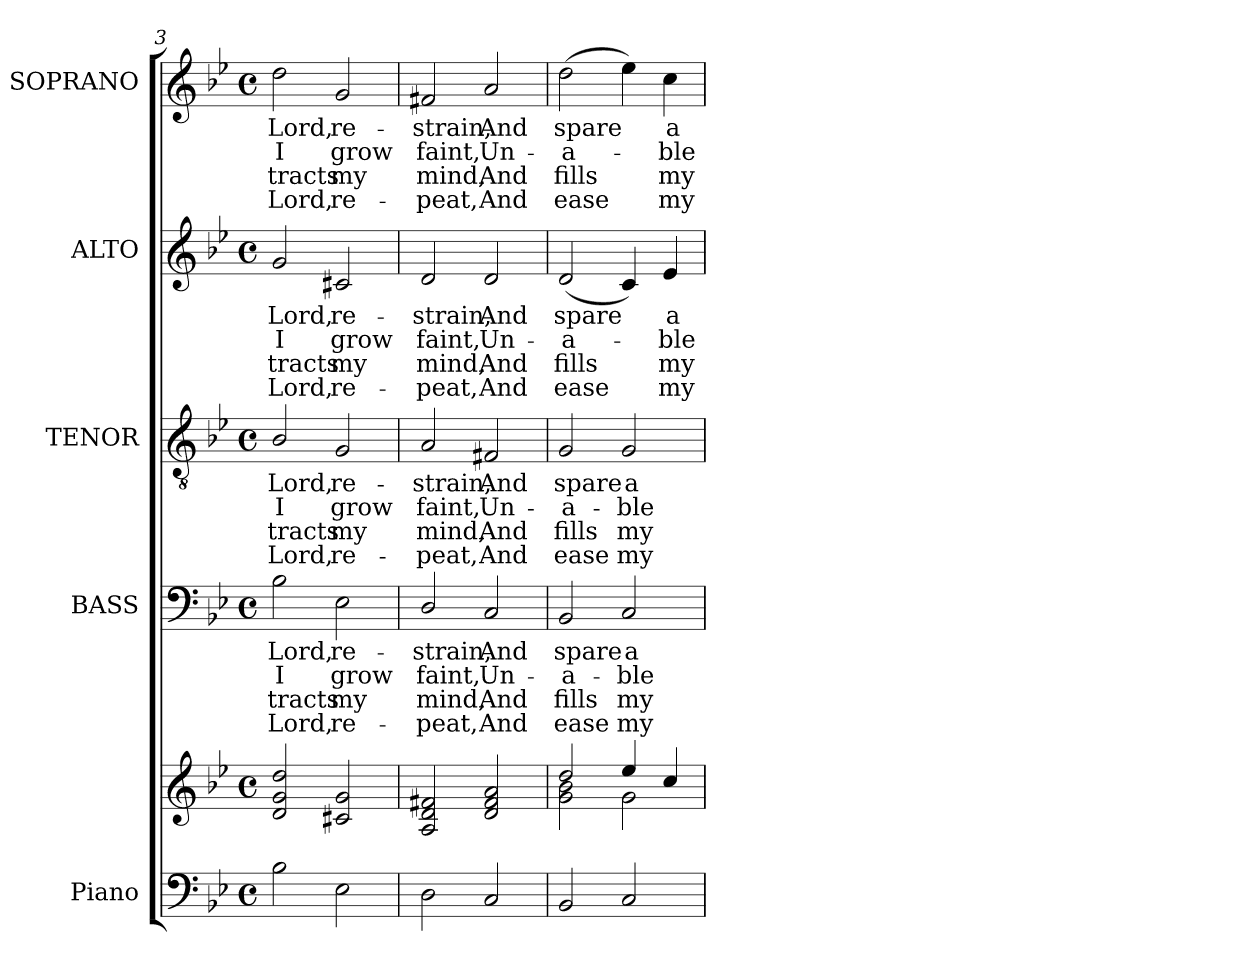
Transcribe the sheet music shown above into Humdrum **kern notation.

**kern	**kern	**kern	**text	**text	**text	**text	**kern	**text	**text	**text	**text	**kern	**text	**text	**text	**text	**kern	**text	**text	**text	**text
*part5	*part5	*part4	*part4	*part4	*part4	*part4	*part3	*part3	*part3	*part3	*part3	*part2	*part2	*part2	*part2	*part2	*part1	*part1	*part1	*part1	*part1
*staff6	*staff5	*staff4	*staff4	*staff4	*staff4	*staff4	*staff3	*staff3	*staff3	*staff3	*staff3	*staff2	*staff2	*staff2	*staff2	*staff2	*staff1	*staff1	*staff1	*staff1	*staff1
*I"Piano	*	*I"BASS	*	*	*	*	*I"TENOR	*	*	*	*	*I"ALTO	*	*	*	*	*I"SOPRANO	*	*	*	*
*I'Pno.	*	*I'B.	*	*	*	*	*I'T.	*	*	*	*	*I'A.	*	*	*	*	*I'S.	*	*	*	*
*clefF4	*clefG2	*clefF4	*	*	*	*	*clefGv2	*	*	*	*	*clefG2	*	*	*	*	*clefG2	*	*	*	*
*	*	*	*	*	*	*	*ITrd7c12	*	*	*	*	*	*	*	*	*	*	*	*	*	*
*k[b-e-]	*k[b-e-]	*k[b-e-]	*	*	*	*	*k[b-e-]	*	*	*	*	*k[b-e-]	*	*	*	*	*k[b-e-]	*	*	*	*
*g:	*g:	*g:	*	*	*	*	*g:	*	*	*	*	*g:	*	*	*	*	*g:	*	*	*	*
*M4/4	*M4/4	*M4/4	*	*	*	*	*M4/4	*	*	*	*	*M4/4	*	*	*	*	*M4/4	*	*	*	*
*met(c)	*met(c)	*met(c)	*	*	*	*	*met(c)	*	*	*	*	*met(c)	*	*	*	*	*met(c)	*	*	*	*
=3	=3	=3	=3	=3	=3	=3	=3	=3	=3	=3	=3	=3	=3	=3	=3	=3	=3	=3	=3	=3	=3
!	!	!	!LO:LY:b:color=#000000	!LO:LY:b:color=#000000	!LO:LY:b:color=#000000	!LO:LY:b:color=#000000	!	!	!	!	!	!	!	!	!	!	!	!	!	!	!
!	!	!	!	!	!	!	!	!LO:LY:b:color=#000000	!LO:LY:b:color=#000000	!LO:LY:b:color=#000000	!LO:LY:b:color=#000000	!	!	!	!	!	!	!	!	!	!
!	!	!	!	!	!	!	!	!	!	!	!	!	!LO:LY:b:color=#000000	!LO:LY:b:color=#000000	!LO:LY:b:color=#000000	!LO:LY:b:color=#000000	!	!	!	!	!
!	!	!	!	!	!	!	!	!	!	!	!	!	!	!	!	!	!	!LO:LY:b:color=#000000	!LO:LY:b:color=#000000	!LO:LY:b:color=#000000	!LO:LY:b:color=#000000
2B-i\	2di/ 2gi 2ddi	2B-i\	Lord,	I	tracts	Lord,	2BB-i/	Lord,	I	tracts	Lord,	2gi/	Lord,	I	tracts	Lord,	2ddi\	Lord,	I	tracts	Lord,
!	!	!	!LO:LY:b:color=#000000	!LO:LY:b:color=#000000	!LO:LY:b:color=#000000	!LO:LY:b:color=#000000	!	!	!	!	!	!	!	!	!	!	!	!	!	!	!
!	!	!	!	!	!	!	!	!LO:LY:b:color=#000000	!LO:LY:b:color=#000000	!LO:LY:b:color=#000000	!LO:LY:b:color=#000000	!	!	!	!	!	!	!	!	!	!
!	!	!	!	!	!	!	!	!	!	!	!	!	!LO:LY:b:color=#000000	!LO:LY:b:color=#000000	!LO:LY:b:color=#000000	!LO:LY:b:color=#000000	!	!	!	!	!
!	!	!	!	!	!	!	!	!	!	!	!	!	!	!	!	!	!	!LO:LY:b:color=#000000	!LO:LY:b:color=#000000	!LO:LY:b:color=#000000	!LO:LY:b:color=#000000
2E-i\	2c#Xi/ 2gi	2E-i\	re-	grow	my	re-	2GGi/	re-	grow	my	re-	2c#Xi/	re-	grow	my	re-	2gi/	re-	grow	my	re-
=4	=4	=4	=4	=4	=4	=4	=4	=4	=4	=4	=4	=4	=4	=4	=4	=4	=4	=4	=4	=4	=4
!	!	!	!LO:LY:b:color=#000000	!LO:LY:b:color=#000000	!LO:LY:b:color=#000000	!LO:LY:b:color=#000000	!	!	!	!	!	!	!	!	!	!	!	!	!	!	!
!	!	!	!	!	!	!	!	!LO:LY:b:color=#000000	!LO:LY:b:color=#000000	!LO:LY:b:color=#000000	!LO:LY:b:color=#000000	!	!	!	!	!	!	!	!	!	!
!	!	!	!	!	!	!	!	!	!	!	!	!	!LO:LY:b:color=#000000	!LO:LY:b:color=#000000	!LO:LY:b:color=#000000	!LO:LY:b:color=#000000	!	!	!	!	!
!	!	!	!	!	!	!	!	!	!	!	!	!	!	!	!	!	!	!LO:LY:b:color=#000000	!LO:LY:b:color=#000000	!LO:LY:b:color=#000000	!LO:LY:b:color=#000000
2Di\	2Ai/ 2di 2f#Xi	2Di/	-strain,	faint,	-mind,	peat,	2AAi/	-strain,	faint,	-mind,	peat,	2di/	-strain,	faint,	-mind,	peat,	2f#Xi/	-strain,	faint,	-mind,	peat,
!	!	!	!LO:LY:b:color=#000000	!LO:LY:b:color=#000000	!LO:LY:b:color=#000000	!LO:LY:b:color=#000000	!	!	!	!	!	!	!	!	!	!	!	!	!	!	!
!	!	!	!	!	!	!	!	!LO:LY:b:color=#000000	!LO:LY:b:color=#000000	!LO:LY:b:color=#000000	!LO:LY:b:color=#000000	!	!	!	!	!	!	!	!	!	!
!	!	!	!	!	!	!	!	!	!	!	!	!	!LO:LY:b:color=#000000	!LO:LY:b:color=#000000	!LO:LY:b:color=#000000	!LO:LY:b:color=#000000	!	!	!	!	!
!	!	!	!	!	!	!	!	!	!	!	!	!	!	!	!	!	!	!LO:LY:b:color=#000000	!LO:LY:b:color=#000000	!LO:LY:b:color=#000000	!LO:LY:b:color=#000000
2Ci/	2di/ 2f#i 2ai	2Ci/	And	Un-	And	And	2FF#Xi/	And	Un-	And	And	2di/	And	Un-	And	And	2ai/	And	Un-	And	And
=5	=5	=5	=5	=5	=5	=5	=5	=5	=5	=5	=5	=5	=5	=5	=5	=5	=5	=5	=5	=5	=5
*	*^	*	*	*	*	*	*	*	*	*	*	*	*	*	*	*	*	*	*	*	*
!	!	!	!	!LO:LY:b:color=#000000	!LO:LY:b:color=#000000	!LO:LY:b:color=#000000	!LO:LY:b:color=#000000	!	!	!	!	!	!	!	!	!	!	!	!	!	!	!
!	!	!	!	!	!	!	!	!	!LO:LY:b:color=#000000	!LO:LY:b:color=#000000	!LO:LY:b:color=#000000	!LO:LY:b:color=#000000	!	!	!	!	!	!	!	!	!	!
!	!	!	!	!	!	!	!	!	!	!	!	!	!	!LO:LY:b:color=#000000	!LO:LY:b:color=#000000	!LO:LY:b:color=#000000	!LO:LY:b:color=#000000	!	!	!	!	!
!	!	!	!	!	!	!	!	!	!	!	!	!	!	!	!	!	!	!	!LO:LY:b:color=#000000	!LO:LY:b:color=#000000	!LO:LY:b:color=#000000	!LO:LY:b:color=#000000
2BB-i/	2ddi/	2gi\ 2b-i	2BB-i/	spare	-a-	fills	ease	2GGi/	spare	-a-	fills	ease	(2di/	spare	-a-	fills	ease	(2ddi\	spare	-a-	fills	ease
!	!	!	!	!LO:LY:b:color=#000000	!LO:LY:b:color=#000000	!LO:LY:b:color=#000000	!LO:LY:b:color=#000000	!	!	!	!	!	!	!	!	!	!	!	!	!	!	!
!	!	!	!	!	!	!	!	!	!LO:LY:b:color=#000000	!LO:LY:b:color=#000000	!LO:LY:b:color=#000000	!LO:LY:b:color=#000000	!	!	!	!	!	!	!	!	!	!
2Ci/	4ee-i/	2gi\	2Ci/	a	-ble	my	my	2GGi/	a	-ble	my	my	4ci/)	.	.	.	.	4ee-i\)	.	.	.	.
!	!	!	!	!	!	!	!	!	!	!	!	!	!	!LO:LY:b:color=#000000	!LO:LY:b:color=#000000	!LO:LY:b:color=#000000	!LO:LY:b:color=#000000	!	!	!	!	!
!	!	!	!	!	!	!	!	!	!	!	!	!	!	!	!	!	!	!	!LO:LY:b:color=#000000	!LO:LY:b:color=#000000	!LO:LY:b:color=#000000	!LO:LY:b:color=#000000
.	4cci/	.	.	.	.	.	.	.	.	.	.	.	4e-i/	a	-ble	my	my	4cci\	a	-ble	my	my
*	*v	*v	*	*	*	*	*	*	*	*	*	*	*	*	*	*	*	*	*	*	*	*
=	=	=	=	=	=	=	=	=	=	=	=	=	=	=	=	=	=	=	=	=	=
*-	*-	*-	*-	*-	*-	*-	*-	*-	*-	*-	*-	*-	*-	*-	*-	*-	*-	*-	*-	*-	*-
